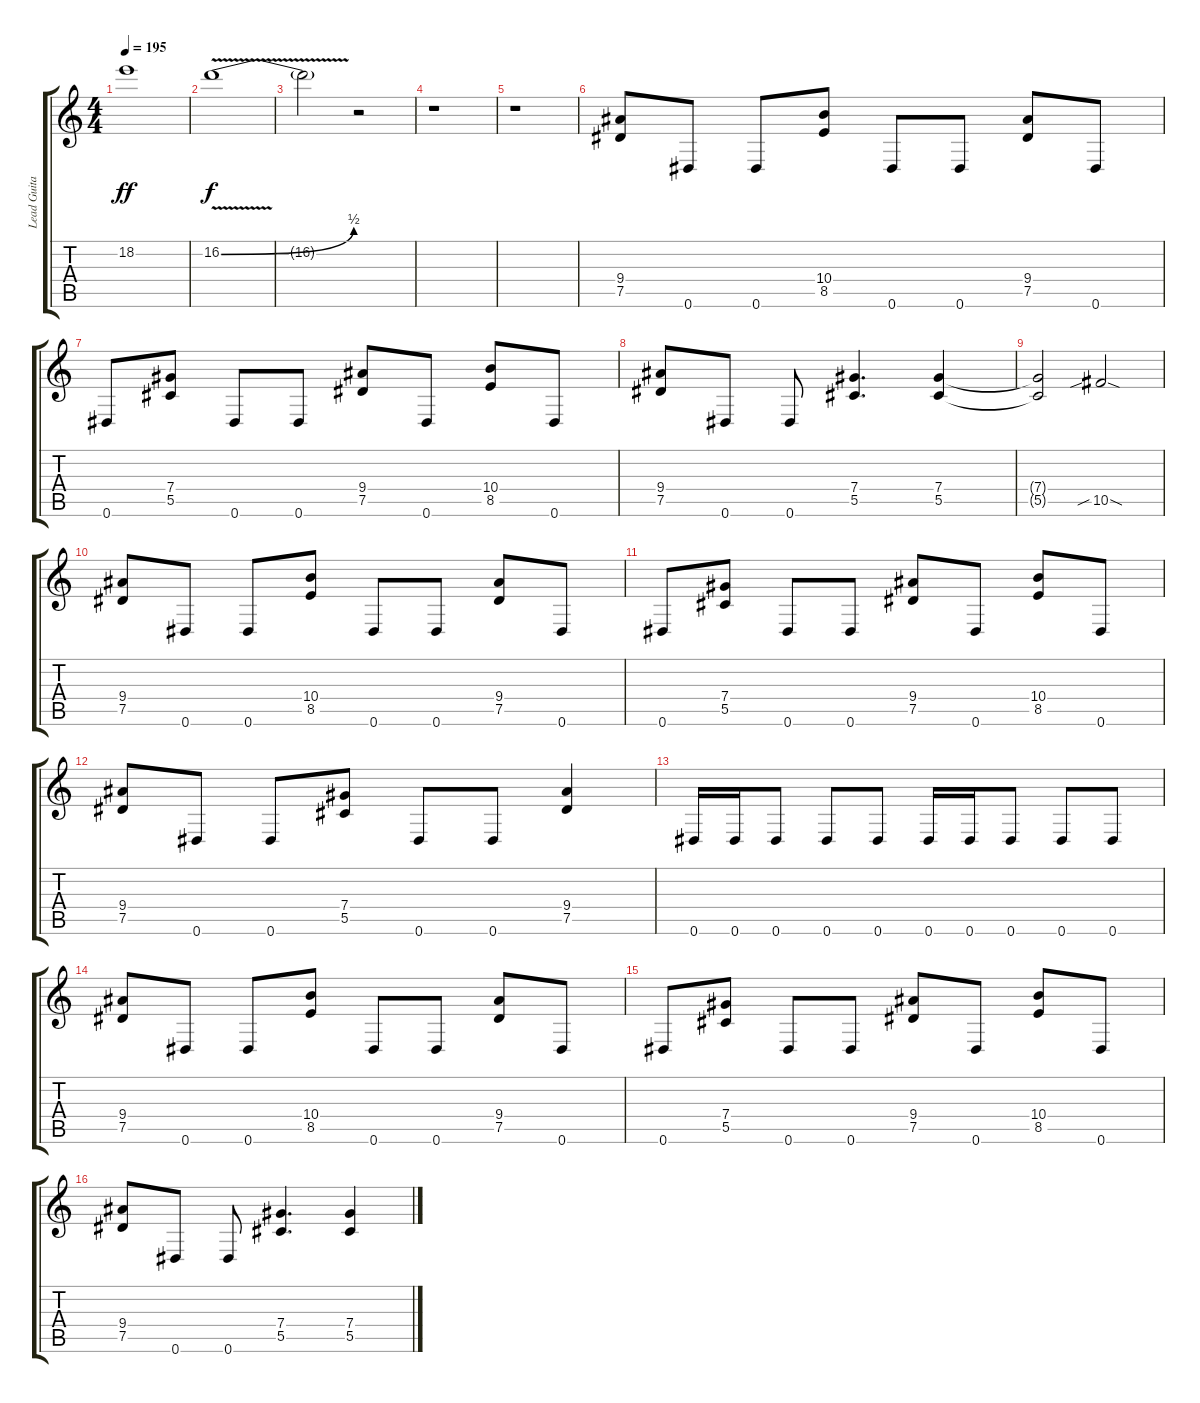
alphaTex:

\track ("Lead Guitar" "Lead Guita") {instrument distortionguitar}
\staff {score tabs}
\tuning (Eb4 Bb3 Gb3 Db3 Ab2 Eb2) {hide}
\ts (4 4)
\tempo 195
\clef g2
\ks c
18.2{t}.1{dy ff} |
16.2{be (bend 0 0 60 2) v}.1{dy f} |
16.2{t}.2 r.2 |
r.1 |
r.1 |
(9.4 7.5).8 0.6.8 0.6.8 (10.4 8.5).8 0.6.8 0.6.8 (9.4 7.5).8 0.6.8 |
0.6.8 (7.4 5.5).8 0.6.8 0.6.8 (9.4 7.5).8 0.6.8 (10.4 8.5).8 0.6.8 |
(9.4 7.5).8 0.6.8 0.6.8 (7.4 5.5).4{d} (7.4 5.5).4 |
(7.4{t} 5.5{t}).2 10.5{sib sod}.2 |
(9.4 7.5).8 0.6.8 0.6.8 (10.4 8.5).8 0.6.8 0.6.8 (9.4 7.5).8 0.6.8 |
0.6.8 (7.4 5.5).8 0.6.8 0.6.8 (9.4 7.5).8 0.6.8 (10.4 8.5).8 0.6.8 |
(9.4 7.5).8 0.6.8 0.6.8 (7.4 5.5).8 0.6.8 0.6.8 (9.4 7.5).4 |
0.6.16 0.6.16 0.6.8 0.6.8 0.6.8 0.6.16 0.6.16 0.6.8 0.6.8 0.6.8 |
(9.4 7.5).8 0.6.8 0.6.8 (10.4 8.5).8 0.6.8 0.6.8 (9.4 7.5).8 0.6.8 |
0.6.8 (7.4 5.5).8 0.6.8 0.6.8 (9.4 7.5).8 0.6.8 (10.4 8.5).8 0.6.8 |
(9.4 7.5).8 0.6.8 0.6.8 (7.4 5.5).4{d} (7.4 5.5).4
